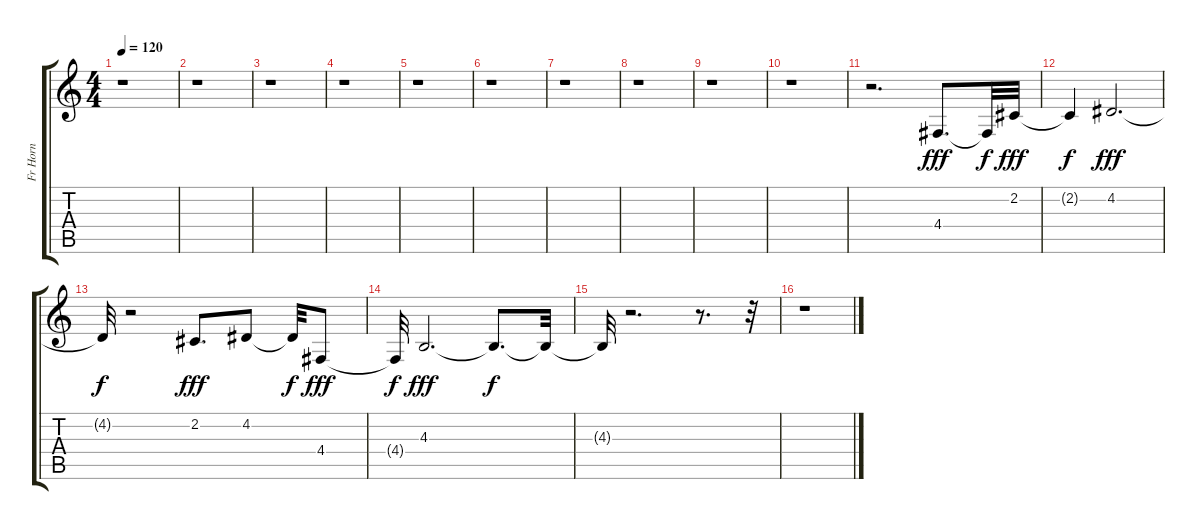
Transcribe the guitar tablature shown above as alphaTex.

\track ("Fr Horn" "Fr Horn") {instrument frenchhorn}
\staff {score tabs}
\tuning (E4 B3 G3 D3 A2 E2) {hide}
\ts (4 4)
\tempo 120
\clef g2
\ks c
r.1{dy f} |
r.1 |
r.1 |
r.1 |
r.1 |
r.1 |
r.1 |
r.1 |
r.1 |
r.1 |
r.2{d} 4.4.8{d dy fff volume 11 instrument frenchhorn} 4.4{t}.32{dy f} 2.2.32{dy fff} |
2.2{t}.4{dy f} 4.2.2{d dy fff} |
4.2{t}.32{dy f} r.2 2.2.8{d dy fff} 4.2.8 4.2{t}.32{dy f} 4.4.8{dy fff} |
4.4{t}.32{dy f} 4.3.2{d dy fff} 4.3{t}.8{d dy f} 4.3{t}.32 |
4.3{t}.32 r.2{d} r.8{d} r.32 |
r.1
